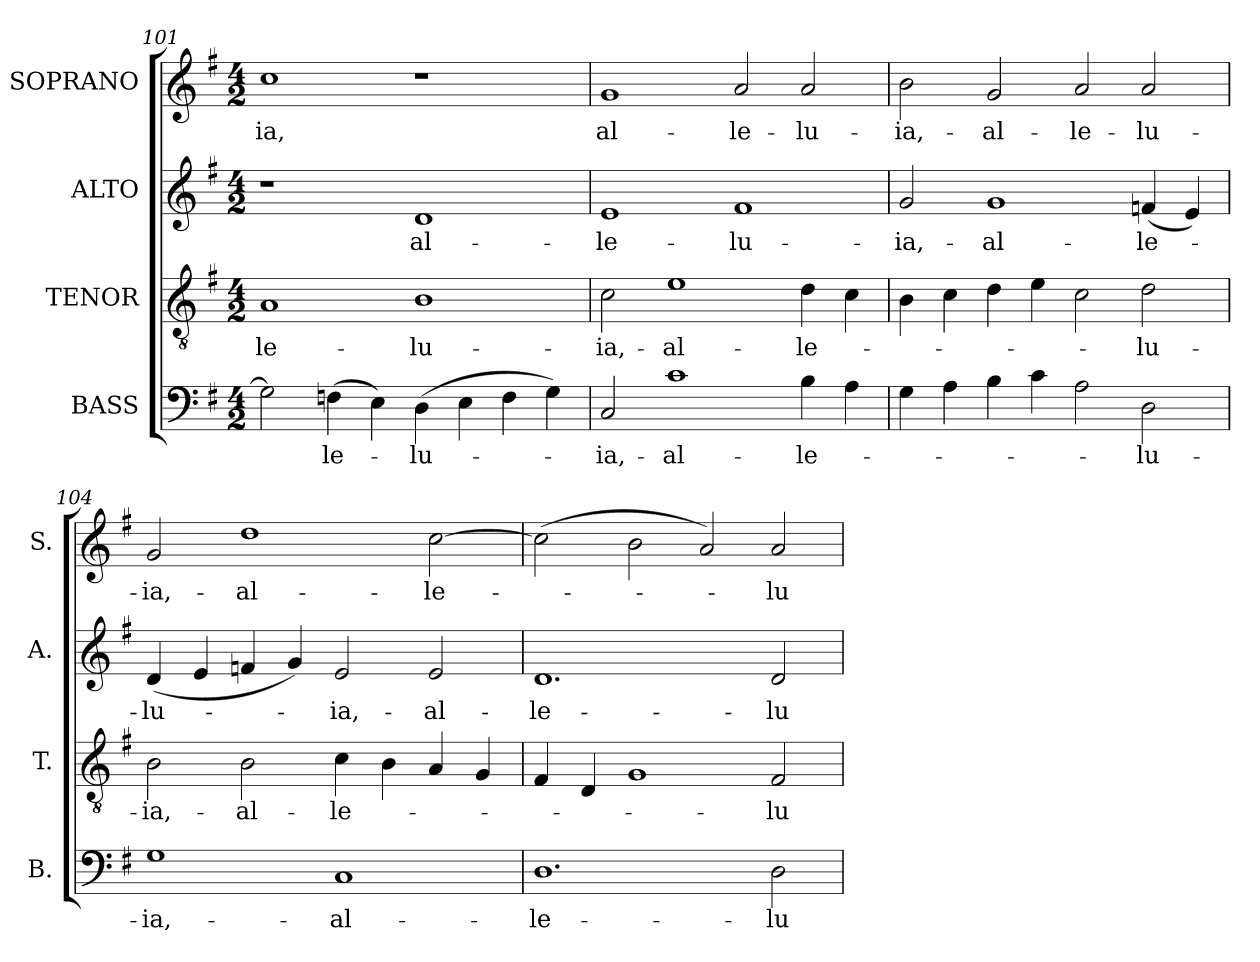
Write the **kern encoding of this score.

**kern	**text	**kern	**text	**kern	**text	**kern	**text
*part4	*part4	*part3	*part3	*part2	*part2	*part1	*part1
*staff4	*staff4	*staff3	*staff3	*staff2	*staff2	*staff1	*staff1
*I"BASS	*	*I"TENOR	*	*I"ALTO	*	*I"SOPRANO	*
*I'B.	*	*I'T.	*	*I'A.	*	*I'S.	*
!!LO:LB:g=z
*clefF4	*	*clefGv2	*	*clefG2	*	*clefG2	*
*	*	*ITrd7c12	*	*	*	*	*
*k[f#]	*	*k[f#]	*	*k[f#]	*	*k[f#]	*
*G:	*	*G:	*	*G:	*	*G:	*
*M4/2	*	*M4/2	*	*M4/2	*	*M4/2	*
=101	=101	=101	=101	=101	=101	=101	=101
!	!	!	!LO:LY:b:color=#000000	!	!	!	!
!	!	!	!	!	!	!	!LO:LY:b:color=#000000
2Gi\]	.	1AAi	-le-	1r	.	1cci	-ia,
!	!LO:LY:b:color=#000000	!	!	!	!	!	!
(4Fni\	-le-	.	.	.	.	.	.
4Ei\)	.	.	.	.	.	.	.
!	!LO:LY:b:color=#000000	!	!	!	!	!	!
!	!	!	!LO:LY:b:color=#000000	!	!	!	!
!	!	!	!	!	!LO:LY:b:color=#000000	!	!
(4Di\	-lu-	1BBi	-lu-	1di	-al-	1r	.
4Ei\	.	.	.	.	.	.	.
4Fi\	.	.	.	.	.	.	.
4Gi\)	.	.	.	.	.	.	.
=102	=102	=102	=102	=102	=102	=102	=102
!	!LO:LY:b:color=#000000	!	!	!	!	!	!
!	!	!	!LO:LY:b:color=#000000	!	!	!	!
!	!	!	!	!	!LO:LY:b:color=#000000	!	!
!	!	!	!	!	!	!	!LO:LY:b:color=#000000
2Ci/	-ia,-	2Ci\	-ia,-	1ei	-le-	1gi	al-
!	!LO:LY:b:color=#000000	!	!	!	!	!	!
!	!	!	!LO:LY:b:color=#000000	!	!	!	!
1ci	-al-	1Ei	-al-	.	.	.	.
!	!	!	!	!	!LO:LY:b:color=#000000	!	!
!	!	!	!	!	!	!	!LO:LY:b:color=#000000
.	.	.	.	1f#i	-lu-	2ai/	-le-
!	!LO:LY:b:color=#000000	!	!	!	!	!	!
!	!	!	!LO:LY:b:color=#000000	!	!	!	!
!	!	!	!	!	!	!	!LO:LY:b:color=#000000
4Bi\	-le-	4Di\	-le-	.	.	2ai/	-lu-
4Ai\	.	4Ci\	.	.	.	.	.
=103	=103	=103	=103	=103	=103	=103	=103
!	!	!	!	!	!LO:LY:b:color=#000000	!	!
!	!	!	!	!	!	!	!LO:LY:b:color=#000000
4Gi\	.	4BBi\	.	2gi/	-ia,-	2bi\	-ia,-
4Ai\	.	4Ci\	.	.	.	.	.
!	!	!	!	!	!LO:LY:b:color=#000000	!	!
!	!	!	!	!	!	!	!LO:LY:b:color=#000000
4Bi\	.	4Di\	.	1gi	-al-	2gi/	-al-
4ci\	.	4Ei\	.	.	.	.	.
!	!	!	!	!	!	!	!LO:LY:b:color=#000000
2Ai\	.	2Ci\	.	.	.	2ai/	-le-
!	!LO:LY:b:color=#000000	!	!	!	!	!	!
!	!	!	!LO:LY:b:color=#000000	!	!	!	!
!	!	!	!	!	!LO:LY:b:color=#000000	!	!
!	!	!	!	!	!	!	!LO:LY:b:color=#000000
2Di\	-lu-	2Di\	-lu-	(4fni/	-le-	2ai/	-lu-
.	.	.	.	4ei/)	.	.	.
=104	=104	=104	=104	=104	=104	=104	=104
!	!LO:LY:b:color=#000000	!	!	!	!	!	!
!	!	!	!LO:LY:b:color=#000000	!	!	!	!
!	!	!	!	!	!LO:LY:b:color=#000000	!	!
!	!	!	!	!	!	!	!LO:LY:b:color=#000000
1Gi	-ia,-	2BBi\	-ia,-	(4di/	-lu-	2gi/	-ia,-
.	.	.	.	4ei/	.	.	.
!	!	!	!LO:LY:b:color=#000000	!	!	!	!
!	!	!	!	!	!	!	!LO:LY:b:color=#000000
.	.	2BBi\	-al-	4fni/	.	1ddi	-al-
.	.	.	.	4gi/)	.	.	.
!	!LO:LY:b:color=#000000	!	!	!	!	!	!
!	!	!	!LO:LY:b:color=#000000	!	!	!	!
!	!	!	!	!	!LO:LY:b:color=#000000	!	!
1Ci	-al-	4Ci\	-le-	2ei/	-ia,-	.	.
.	.	4BBi\	.	.	.	.	.
!	!	!	!	!	!LO:LY:b:color=#000000	!	!
!	!	!	!	!	!	!	!LO:LY:b:color=#000000
.	.	4AAi/	.	2ei/	-al-	[2cci\	-le-
.	.	4GGi/	.	.	.	.	.
=105	=105	=105	=105	=105	=105	=105	=105
!	!LO:LY:b:color=#000000	!	!	!	!	!	!
!	!	!	!	!	!LO:LY:b:color=#000000	!	!
1.Di	-le-	4FF#i/	.	1.di	-le-	(2cci\]	.
.	.	4DDi/	.	.	.	.	.
.	.	1GGi	.	.	.	2bi\	.
.	.	.	.	.	.	2ai/)	.
!	!LO:LY:b:color=#000000	!	!	!	!	!	!
!	!	!	!LO:LY:b:color=#000000	!	!	!	!
!	!	!	!	!	!LO:LY:b:color=#000000	!	!
!	!	!	!	!	!	!	!LO:LY:b:color=#000000
2Di\	-lu-	2FF#i/	-lu-	2di/	-lu-	2ai/	-lu-
=	=	=	=	=	=	=	=
*-	*-	*-	*-	*-	*-	*-	*-
